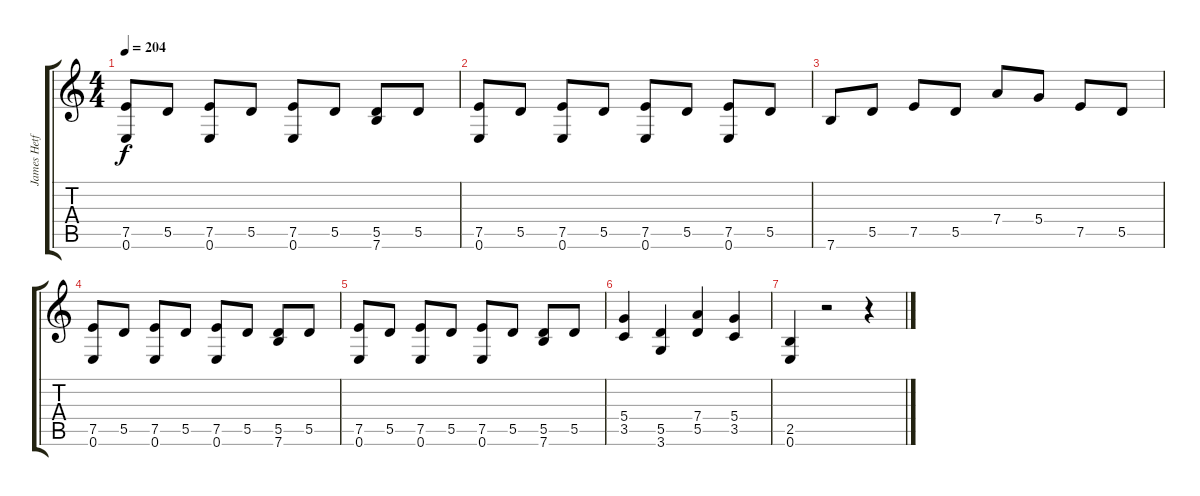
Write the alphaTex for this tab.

\track ("James Hetfield (Guitar 1)" "James Hetf") {instrument distortionguitar}
\staff {score tabs}
\tuning (E4 B3 G3 D3 A2 E2) {hide}
\ts (4 4)
\tempo 204
\clef g2
\ks c
(7.5 0.6).8{dy f} 5.5.8 (7.5 0.6).8 5.5.8 (7.5 0.6).8 5.5.8 (5.5 7.6).8 5.5.8 |
(7.5 0.6).8 5.5.8 (7.5 0.6).8 5.5.8 (7.5 0.6).8 5.5.8 (7.5 0.6).8 5.5.8 |
7.6.8 5.5.8 7.5.8 5.5.8 7.4.8 5.4.8 7.5.8 5.5.8 |
(7.5 0.6).8 5.5.8 (7.5 0.6).8 5.5.8 (7.5 0.6).8 5.5.8 (5.5 7.6).8 5.5.8 |
(7.5 0.6).8 5.5.8 (7.5 0.6).8 5.5.8 (7.5 0.6).8 5.5.8 (5.5 7.6).8 5.5.8 |
(5.4 3.5).4 (5.5 3.6).4 (7.4 5.5).4 (5.4 3.5).4 |
(2.5 0.6).4 r.2 r.4
